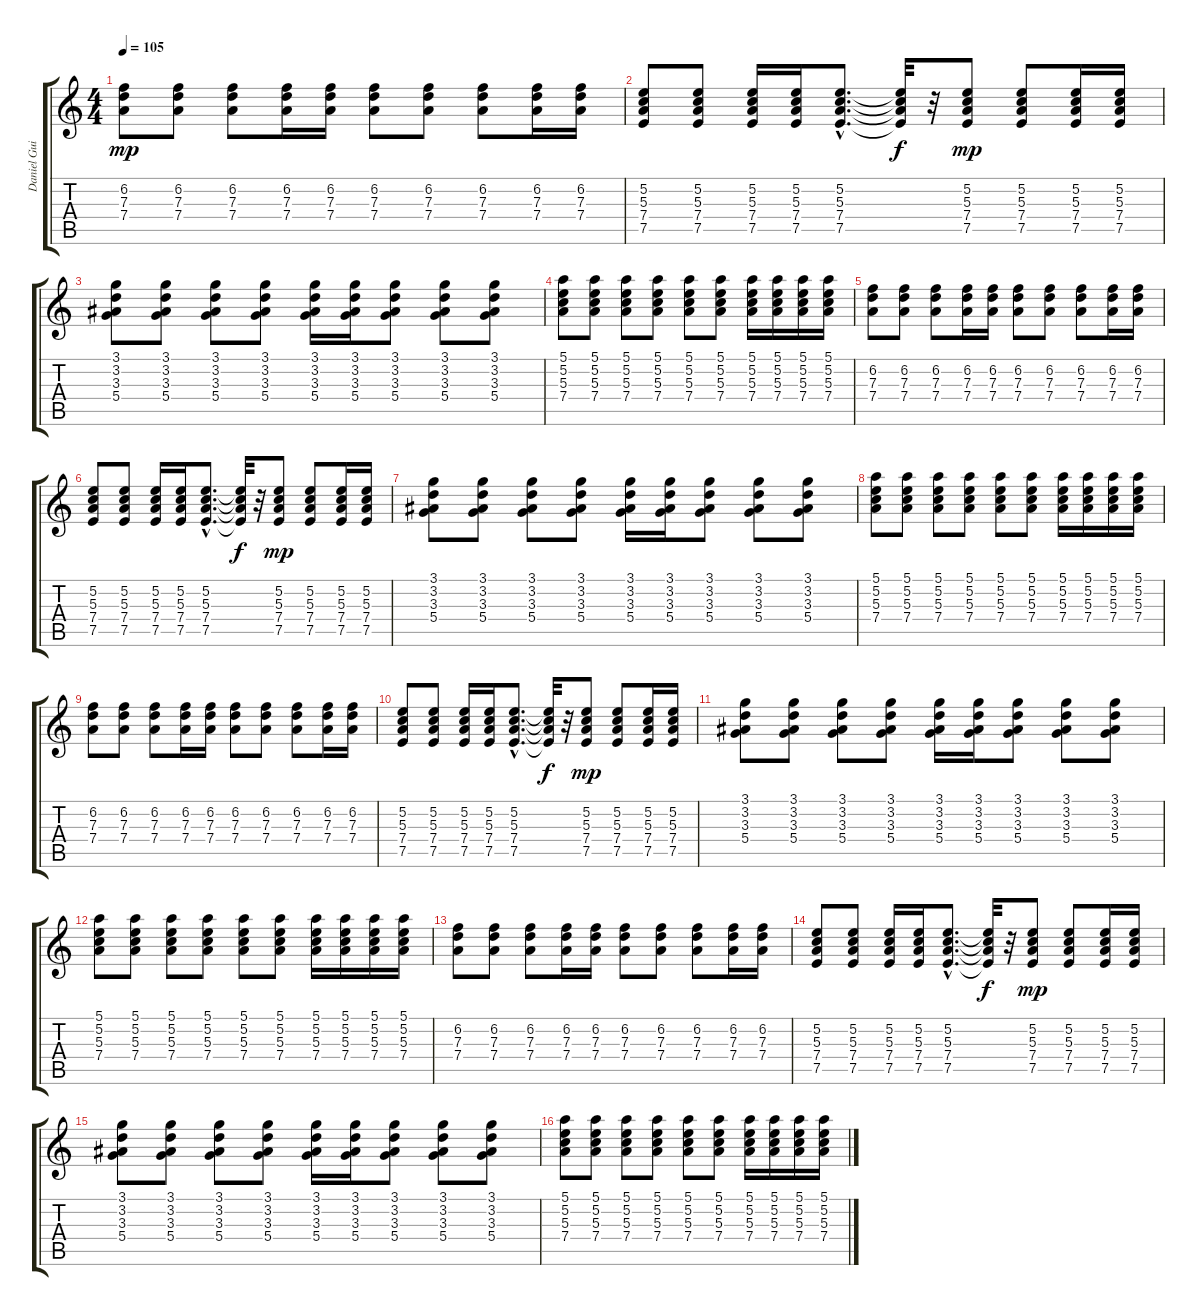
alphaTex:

\track ("Daniel Guitar 2" "Daniel Gui") {instrument acousticguitarnylon}
\staff {score tabs}
\tuning (E4 B3 G3 D3 A2 E2) {hide}
\ts (4 4)
\tempo 105
\clef g2
\ks c
(6.2 7.3 7.4).8{dy mp} (6.2 7.3 7.4).8 (6.2 7.3 7.4).8 (6.2 7.3 7.4).16 (6.2 7.3 7.4).16 (6.2 7.3 7.4).8 (6.2 7.3 7.4).8 (6.2 7.3 7.4).8 (6.2 7.3 7.4).16 (6.2 7.3 7.4).16 |
(5.2 5.3 7.4 7.5).8 (5.2 5.3 7.4 7.5).8 (5.2 5.3 7.4 7.5).16 (5.2 5.3 7.4 7.5).16 (5.2{hac} 5.3{hac} 7.4{hac} 7.5{hac}).8{d} (5.2{t} 5.3{t} 7.4{t} 7.5{t}).32{dy f} r.32 (5.2 5.3 7.4 7.5).8{dy mp} (5.2 5.3 7.4 7.5).8 (5.2 5.3 7.4 7.5).16 (5.2 5.3 7.4 7.5).16 |
(3.1 3.2 3.3 5.4).8 (3.1 3.2 3.3 5.4).8 (3.1 3.2 3.3 5.4).8 (3.1 3.2 3.3 5.4).8 (3.1 3.2 3.3 5.4).16 (3.1 3.2 3.3 5.4).16 (3.1 3.2 3.3 5.4).8 (3.1 3.2 3.3 5.4).8 (3.1 3.2 3.3 5.4).8 |
(5.1 5.2 5.3 7.4).8 (5.1 5.2 5.3 7.4).8 (5.1 5.2 5.3 7.4).8 (5.1 5.2 5.3 7.4).8 (5.1 5.2 5.3 7.4).8 (5.1 5.2 5.3 7.4).8 (5.1 5.2 5.3 7.4).16 (5.1 5.2 5.3 7.4).16 (5.1 5.2 5.3 7.4).16 (5.1 5.2 5.3 7.4).16 |
(6.2 7.3 7.4).8 (6.2 7.3 7.4).8 (6.2 7.3 7.4).8 (6.2 7.3 7.4).16 (6.2 7.3 7.4).16 (6.2 7.3 7.4).8 (6.2 7.3 7.4).8 (6.2 7.3 7.4).8 (6.2 7.3 7.4).16 (6.2 7.3 7.4).16 |
(5.2 5.3 7.4 7.5).8 (5.2 5.3 7.4 7.5).8 (5.2 5.3 7.4 7.5).16 (5.2 5.3 7.4 7.5).16 (5.2{hac} 5.3{hac} 7.4{hac} 7.5{hac}).8{d} (5.2{t} 5.3{t} 7.4{t} 7.5{t}).32{dy f} r.32 (5.2 5.3 7.4 7.5).8{dy mp} (5.2 5.3 7.4 7.5).8 (5.2 5.3 7.4 7.5).16 (5.2 5.3 7.4 7.5).16 |
(3.1 3.2 3.3 5.4).8 (3.1 3.2 3.3 5.4).8 (3.1 3.2 3.3 5.4).8 (3.1 3.2 3.3 5.4).8 (3.1 3.2 3.3 5.4).16 (3.1 3.2 3.3 5.4).16 (3.1 3.2 3.3 5.4).8 (3.1 3.2 3.3 5.4).8 (3.1 3.2 3.3 5.4).8 |
(5.1 5.2 5.3 7.4).8 (5.1 5.2 5.3 7.4).8 (5.1 5.2 5.3 7.4).8 (5.1 5.2 5.3 7.4).8 (5.1 5.2 5.3 7.4).8 (5.1 5.2 5.3 7.4).8 (5.1 5.2 5.3 7.4).16 (5.1 5.2 5.3 7.4).16 (5.1 5.2 5.3 7.4).16 (5.1 5.2 5.3 7.4).16 |
(6.2 7.3 7.4).8 (6.2 7.3 7.4).8 (6.2 7.3 7.4).8 (6.2 7.3 7.4).16 (6.2 7.3 7.4).16 (6.2 7.3 7.4).8 (6.2 7.3 7.4).8 (6.2 7.3 7.4).8 (6.2 7.3 7.4).16 (6.2 7.3 7.4).16 |
(5.2 5.3 7.4 7.5).8 (5.2 5.3 7.4 7.5).8 (5.2 5.3 7.4 7.5).16 (5.2 5.3 7.4 7.5).16 (5.2{hac} 5.3{hac} 7.4{hac} 7.5{hac}).8{d} (5.2{t} 5.3{t} 7.4{t} 7.5{t}).32{dy f} r.32 (5.2 5.3 7.4 7.5).8{dy mp} (5.2 5.3 7.4 7.5).8 (5.2 5.3 7.4 7.5).16 (5.2 5.3 7.4 7.5).16 |
(3.1 3.2 3.3 5.4).8 (3.1 3.2 3.3 5.4).8 (3.1 3.2 3.3 5.4).8 (3.1 3.2 3.3 5.4).8 (3.1 3.2 3.3 5.4).16 (3.1 3.2 3.3 5.4).16 (3.1 3.2 3.3 5.4).8 (3.1 3.2 3.3 5.4).8 (3.1 3.2 3.3 5.4).8 |
(5.1 5.2 5.3 7.4).8 (5.1 5.2 5.3 7.4).8 (5.1 5.2 5.3 7.4).8 (5.1 5.2 5.3 7.4).8 (5.1 5.2 5.3 7.4).8 (5.1 5.2 5.3 7.4).8 (5.1 5.2 5.3 7.4).16 (5.1 5.2 5.3 7.4).16 (5.1 5.2 5.3 7.4).16 (5.1 5.2 5.3 7.4).16 |
(6.2 7.3 7.4).8 (6.2 7.3 7.4).8 (6.2 7.3 7.4).8 (6.2 7.3 7.4).16 (6.2 7.3 7.4).16 (6.2 7.3 7.4).8 (6.2 7.3 7.4).8 (6.2 7.3 7.4).8 (6.2 7.3 7.4).16 (6.2 7.3 7.4).16 |
(5.2 5.3 7.4 7.5).8 (5.2 5.3 7.4 7.5).8 (5.2 5.3 7.4 7.5).16 (5.2 5.3 7.4 7.5).16 (5.2{hac} 5.3{hac} 7.4{hac} 7.5{hac}).8{d} (5.2{t} 5.3{t} 7.4{t} 7.5{t}).32{dy f} r.32 (5.2 5.3 7.4 7.5).8{dy mp} (5.2 5.3 7.4 7.5).8 (5.2 5.3 7.4 7.5).16 (5.2 5.3 7.4 7.5).16 |
(3.1 3.2 3.3 5.4).8 (3.1 3.2 3.3 5.4).8 (3.1 3.2 3.3 5.4).8 (3.1 3.2 3.3 5.4).8 (3.1 3.2 3.3 5.4).16 (3.1 3.2 3.3 5.4).16 (3.1 3.2 3.3 5.4).8 (3.1 3.2 3.3 5.4).8 (3.1 3.2 3.3 5.4).8 |
(5.1 5.2 5.3 7.4).8 (5.1 5.2 5.3 7.4).8 (5.1 5.2 5.3 7.4).8 (5.1 5.2 5.3 7.4).8 (5.1 5.2 5.3 7.4).8 (5.1 5.2 5.3 7.4).8 (5.1 5.2 5.3 7.4).16 (5.1 5.2 5.3 7.4).16 (5.1 5.2 5.3 7.4).16 (5.1 5.2 5.3 7.4).16
